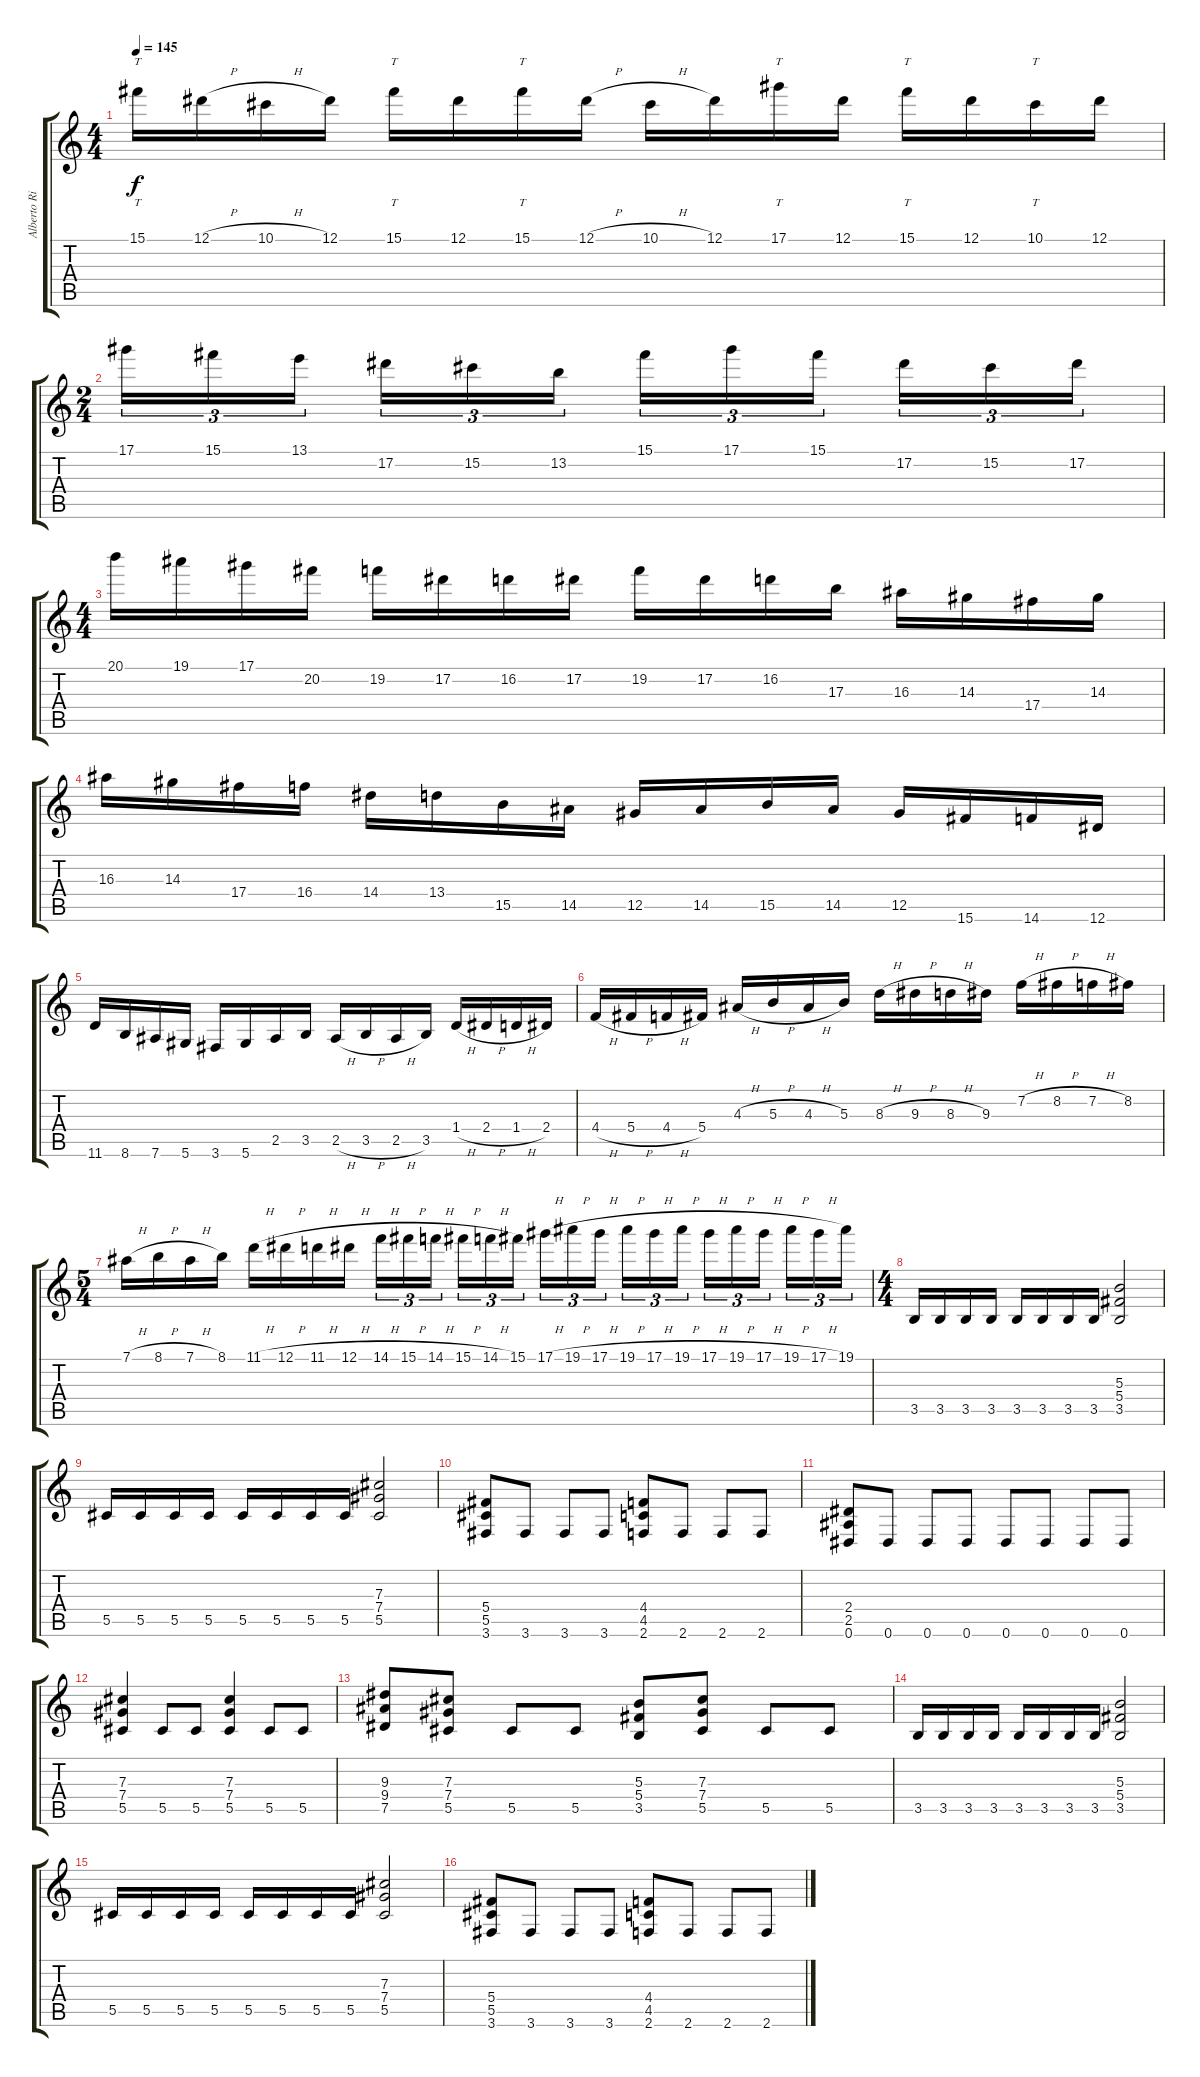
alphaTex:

\track ("Alberto Rionda" "Alberto Ri") {instrument distortionguitar}
\staff {score tabs}
\tuning (Eb4 Bb3 Gb3 Db3 Ab2 Eb2) {hide}
\ts (4 4)
\tempo 145
\clef g2
\ks c
15.1.16{tt dy f} 12.1{h}.16 10.1{h}.16 12.1.16 15.1.16{tt} 12.1.16 15.1.16{tt} 12.1{h}.16 10.1{h}.16 12.1.16 17.1.16{tt} 12.1.16 15.1.16{tt} 12.1.16 10.1.16{tt} 12.1.16 |
\ts (2 4)
17.1.16{tu (3 2)} 15.1.16{tu (3 2)} 13.1.16{tu (3 2) beam splitsecondary} 17.2.16{tu (3 2)} 15.2.16{tu (3 2)} 13.2.16{tu (3 2)} 15.1.16{tu (3 2)} 17.1.16{tu (3 2)} 15.1.16{tu (3 2) beam splitsecondary} 17.2.16{tu (3 2)} 15.2.16{tu (3 2)} 17.2.16{tu (3 2)} |
\ts (4 4)
20.1.16 19.1.16 17.1.16 20.2.16 19.2.16 17.2.16 16.2.16 17.2.16 19.2.16 17.2.16 16.2.16 17.3.16 16.3.16 14.3.16 17.4.16 14.3.16 |
16.3.16 14.3.16 17.4.16 16.4.16 14.4.16 13.4.16 15.5.16 14.5.16 12.5.16 14.5.16 15.5.16 14.5.16 12.5.16 15.6.16 14.6.16 12.6.16 |
11.6.16 8.6.16 7.6.16 5.6.16 3.6.16 5.6.16 2.5.16 3.5.16 2.5{h}.16 3.5{h}.16 2.5{h}.16 3.5.16 1.4{h}.16 2.4{h}.16 1.4{h}.16 2.4.16 |
4.4{h}.16 5.4{h}.16 4.4{h}.16 5.4.16 4.3{h}.16 5.3{h}.16 4.3{h}.16 5.3.16 8.3{h}.16 9.3{h}.16 8.3{h}.16 9.3.16 7.2{h}.16 8.2{h}.16 7.2{h}.16 8.2.16 |
\ts (5 4)
7.1{h}.16 8.1{h}.16 7.1{h}.16 8.1.16 11.1{h}.16 12.1{h}.16 11.1{h}.16 12.1{h}.16 14.1{h}.16{tu (3 2)} 15.1{h}.16{tu (3 2)} 14.1{h}.16{tu (3 2) beam splitsecondary} 15.1{h}.16{tu (3 2)} 14.1{h}.16{tu (3 2)} 15.1.16{tu (3 2)} 17.1{h}.16{tu (3 2)} 19.1{h}.16{tu (3 2)} 17.1{h}.16{tu (3 2) beam splitsecondary} 19.1{h}.16{tu (3 2)} 17.1{h}.16{tu (3 2)} 19.1{h}.16{tu (3 2)} 17.1{h}.16{tu (3 2)} 19.1{h}.16{tu (3 2)} 17.1{h}.16{tu (3 2) beam splitsecondary} 19.1{h}.16{tu (3 2)} 17.1{h}.16{tu (3 2)} 19.1.16{tu (3 2)} |
\ts (4 4)
3.5.16 3.5.16 3.5.16 3.5.16 3.5.16 3.5.16 3.5.16 3.5.16 (5.3 5.4 3.5).2 |
5.5.16 5.5.16 5.5.16 5.5.16 5.5.16 5.5.16 5.5.16 5.5.16 (7.3 7.4 5.5).2 |
(5.4 5.5 3.6).8 3.6.8 3.6.8 3.6.8 (4.4 4.5 2.6).8 2.6.8 2.6.8 2.6.8 |
(2.4 2.5 0.6).8 0.6.8 0.6.8 0.6.8 0.6.8 0.6.8 0.6.8 0.6.8 |
(7.3 7.4 5.5).4 5.5.8 5.5.8 (7.3 7.4 5.5).4 5.5.8 5.5.8 |
(9.3 9.4 7.5).8 (7.3 7.4 5.5).8 5.5.8 5.5.8 (5.3 5.4 3.5).8 (7.3 7.4 5.5).8 5.5.8 5.5.8 |
3.5.16 3.5.16 3.5.16 3.5.16 3.5.16 3.5.16 3.5.16 3.5.16 (5.3 5.4 3.5).2 |
5.5.16 5.5.16 5.5.16 5.5.16 5.5.16 5.5.16 5.5.16 5.5.16 (7.3 7.4 5.5).2 |
(5.4 5.5 3.6).8 3.6.8 3.6.8 3.6.8 (4.4 4.5 2.6).8 2.6.8 2.6.8 2.6.8
